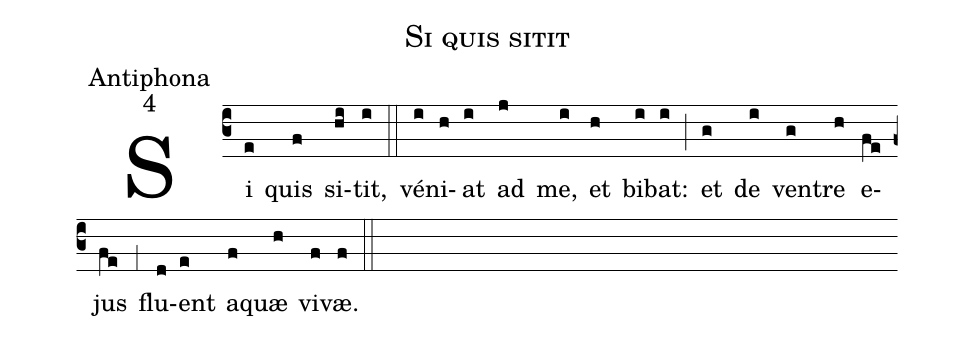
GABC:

name:Si quis sitit;
office-part:Antiphona;
mode:4;
%%
(c3) Si(e) quis(f) si(hi)tit,(i) (::) vé(i)ni(h)at(i) ad(j) me,(i) et(h) bi(i)bat:(i) (;) et(g) de(i) ven(g)tre(h) e(fe)jus(fe) (;1) flu(d)ent(e) a(f)quæ(h) vi(f)væ.(f) (::)
